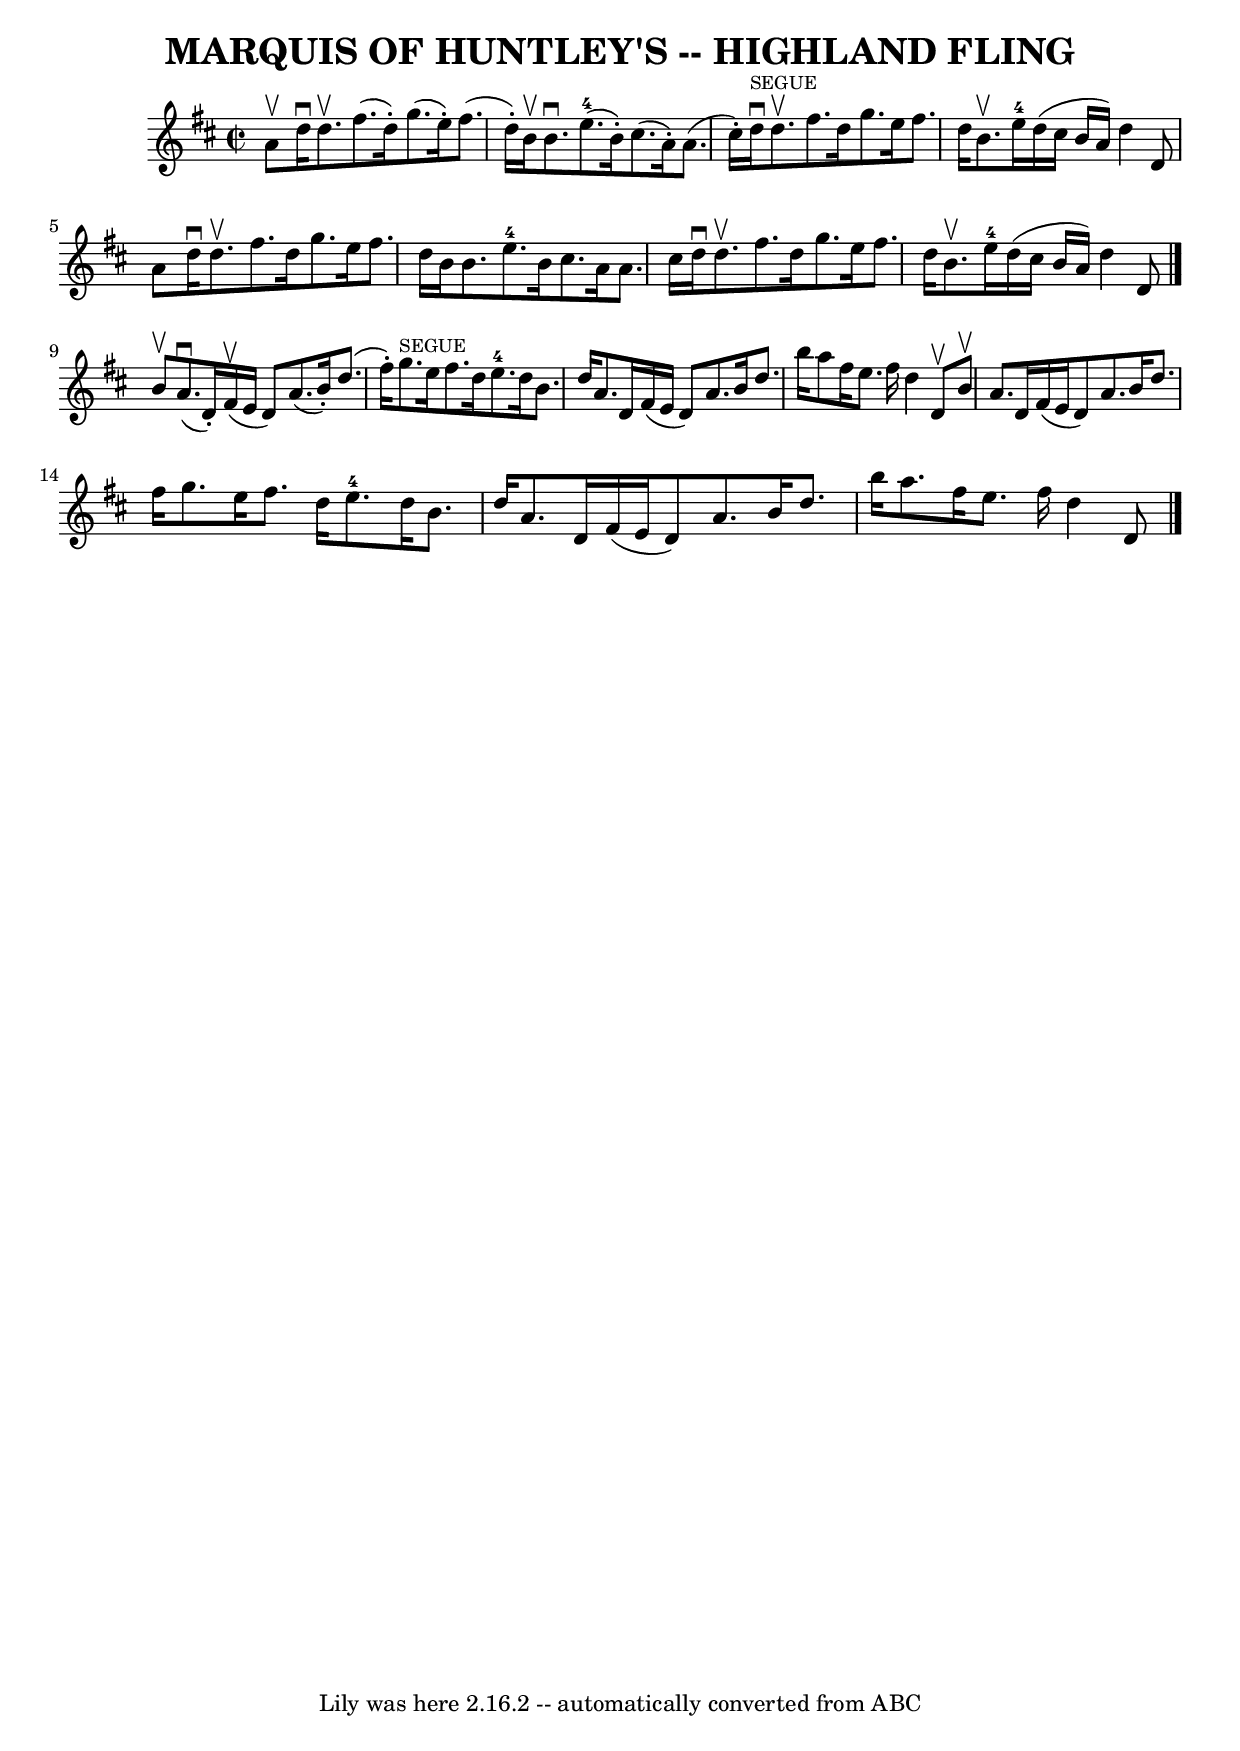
\version "2.7.40"
\include "Mammoth.ily"
\header {
	%% book = "Ryan's Mammoth Collection of Fiddle Tunes"
	crossRefNumber = "1"
	footnotes = "\\\\Can be used as a Strathspey"
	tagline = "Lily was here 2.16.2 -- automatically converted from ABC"
	title = "MARQUIS OF HUNTLEY'S -- HIGHLAND FLING"
}
voicedefault =  {


\override Staff.TimeSignature #'style = #'C
 \time 2/2 
\key d \major a'8^\upbow       |
 d''16^\downbow d''8. 
^\upbow fis''8. (d''16 -.) g''8. (e''16 -.) fis''8. (d''16 
-.)   |
 b'16^\upbow b'8.^\downbow e''8.-4(b'16 -.)   
cis''8. (a'16 -.) a'8. (cis''16 -.)       |
 d''16 
^\segue^\downbow d''8.^\upbow fis''8. d''16 g''8. e''16    
fis''8. d''16    |
 b'8.^\upbow e''16-4 d''16 (cis''16    
b'16 a'16) d''4 d'8 a'8    |
     |
 d''16 
^\downbow d''8.^\upbow fis''8. d''16 g''8. e''16 fis''8.    
d''16    |
 b'16 b'8. e''8.-4 b'16 cis''8. a'16    
a'8. cis''16    |
 d''16^\downbow d''8.^\upbow fis''8.    
d''16 g''8. e''16 fis''8. d''16    |
 b'8.^\upbow e''16 
-4 d''16 (cis''16 b'16 a'16) d''4 d'8    \bar "|." b'8 
^\upbow       |
 a'8. (^\downbow d'16 -.) fis'16 (^\upbow   
e'16 d'8) a'8. (b'16 -.) d''8. (fis''16 -.)   |
     
g''8.^\segue e''16 fis''8. d''16 e''8.-4 d''16 b'8.    
d''16        |
 a'8. d'16 fis'16 (e'16 d'8) a'8.    
b'16 d''8. b''16    |
 a''8 fis''16 e''8. fis''16    
d''4 d'8^\upbow b'8^\upbow   |
     |
 a'8. d'16    
fis'16 (e'16 d'8) a'8. b'16 d''8. fis''16    |
   
g''8. e''16 fis''8. d''16 e''8.-4 d''16 b'8. d''16     
   |
 a'8. d'16 fis'16 (e'16 d'8) a'8. b'16    
d''8. b''16    |
 a''8. fis''16 e''8. fis''16 d''4    
d'8    \bar "|."   
}

\score{
    <<

	\context Staff="default"
	{
	    \voicedefault 
	}

    >>
	\layout {
	}
	\midi {}
}
